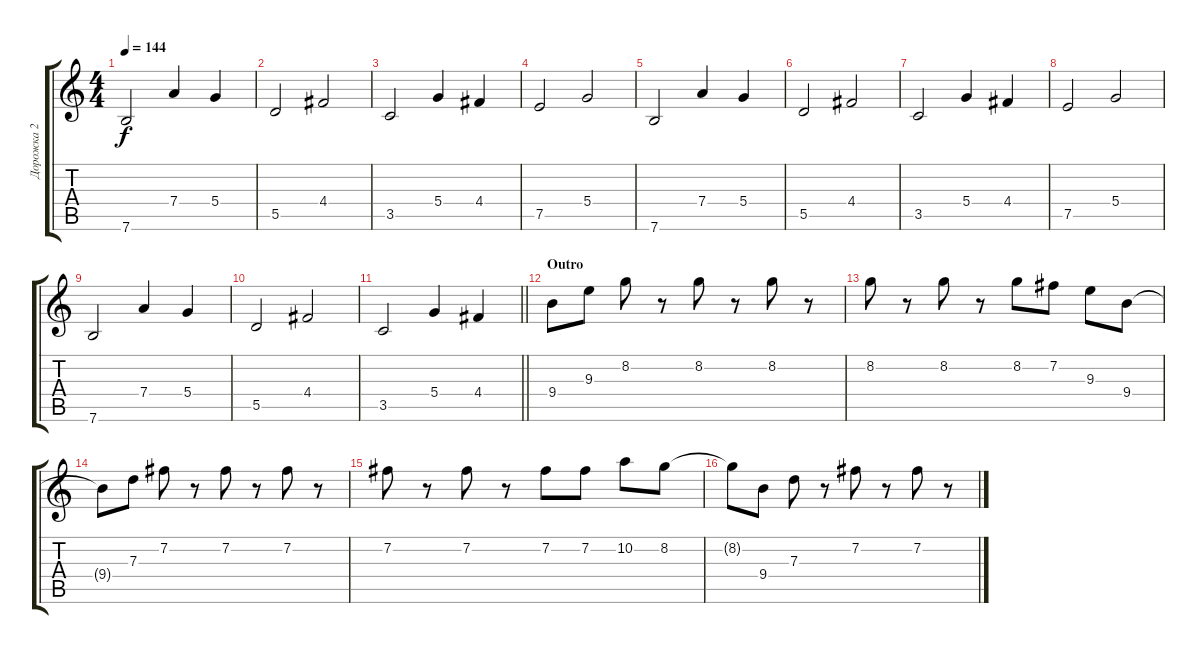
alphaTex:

\track ("Дорожка 2" "Дорожка 2") {instrument acousticguitarsteel}
\staff {score tabs}
\tuning (E4 B3 G3 D3 A2 E2) {hide}
\ts (4 4)
\tempo 144
\clef g2
\ks c
7.6.2{dy f} 7.4.4 5.4.4 |
5.5.2 4.4.2 |
3.5.2 5.4.4 4.4.4 |
7.5.2 5.4.2 |
7.6.2 7.4.4 5.4.4 |
5.5.2 4.4.2 |
3.5.2 5.4.4 4.4.4 |
7.5.2 5.4.2 |
7.6.2 7.4.4 5.4.4 |
5.5.2 4.4.2 |
\barLineRight lightlight
3.5.2 5.4.4 4.4.4 |
\section ("" "Outro")
9.4.8 9.3.8 8.2.8 r.8 8.2.8 r.8 8.2.8 r.8 |
8.2.8 r.8 8.2.8 r.8 8.2.8 7.2.8 9.3.8 9.4.8 |
9.4{t}.8 7.3.8 7.2.8 r.8 7.2.8 r.8 7.2.8 r.8 |
7.2.8 r.8 7.2.8 r.8 7.2.8 7.2.8 10.2.8 8.2.8 |
8.2{t}.8 9.4.8 7.3.8 r.8 7.2.8 r.8 7.2.8 r.8
